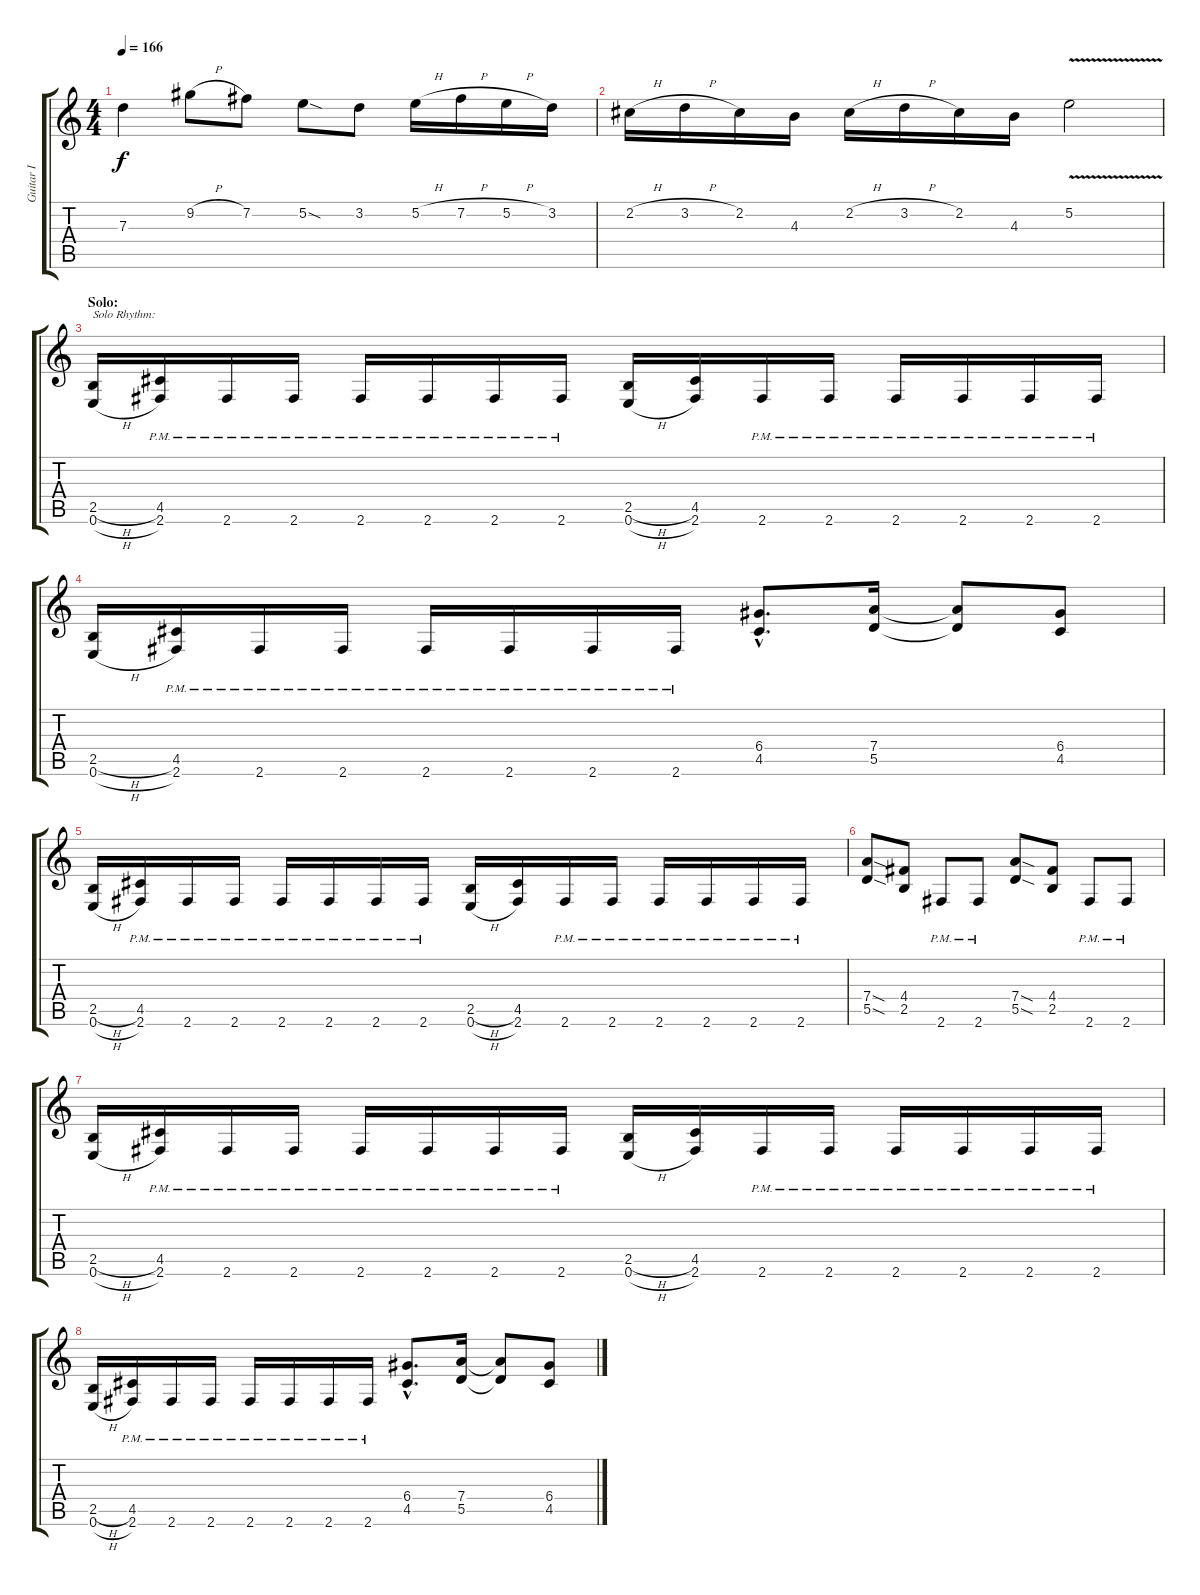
\track ("Guitar I" "Guitar I") {instrument distortionguitar}
\staff {score tabs}
\tuning (E4 B3 G3 D3 A2 E2) {hide}
\ts (4 4)
\tempo 166
\clef g2
\ks c
7.3.4{dy f} 9.2{h}.8 7.2.8 5.2{sod}.8 3.2.8 5.2{h}.16 7.2{h}.16 5.2{h}.16 3.2.16 |
2.2{h}.16 3.2{h}.16 2.2.16 4.3.16 2.2{h}.16 3.2{h}.16 2.2.16 4.3.16 5.2{v}.2 |
\section ("" "Solo:")
(2.5{h} 0.6{h}).16{txt "Solo Rhythm:"} (4.5 2.6{pm}).16 2.6{pm}.16 2.6{pm}.16 2.6{pm}.16 2.6{pm}.16 2.6{pm}.16 2.6{pm}.16 (2.5{h} 0.6{h}).16 (4.5 2.6).16 2.6{pm}.16 2.6{pm}.16 2.6{pm}.16 2.6{pm}.16 2.6{pm}.16 2.6{pm}.16 |
(2.5{h} 0.6{h}).16 (4.5 2.6{pm}).16 2.6{pm}.16 2.6{pm}.16 2.6{pm}.16 2.6{pm}.16 2.6{pm}.16 2.6{pm}.16 (6.4{hac} 4.5{hac}).8{d} (7.4 5.5).16 (7.4{t} 5.5{t}).8 (6.4 4.5).8 |
(2.5{h} 0.6{h}).16 (4.5 2.6{pm}).16 2.6{pm}.16 2.6{pm}.16 2.6{pm}.16 2.6{pm}.16 2.6{pm}.16 2.6{pm}.16 (2.5{h} 0.6{h}).16 (4.5 2.6).16 2.6{pm}.16 2.6{pm}.16 2.6{pm}.16 2.6{pm}.16 2.6{pm}.16 2.6{pm}.16 |
(7.4{sod} 5.5{sod}).8 (4.4 2.5).8 2.6{pm}.8 2.6{pm}.8 (7.4{sod} 5.5{sod}).8 (4.4 2.5).8 2.6{pm}.8 2.6{pm}.8 |
(2.5{h} 0.6{h}).16 (4.5 2.6{pm}).16 2.6{pm}.16 2.6{pm}.16 2.6{pm}.16 2.6{pm}.16 2.6{pm}.16 2.6{pm}.16 (2.5{h} 0.6{h}).16 (4.5 2.6).16 2.6{pm}.16 2.6{pm}.16 2.6{pm}.16 2.6{pm}.16 2.6{pm}.16 2.6{pm}.16 |
(2.5{h} 0.6{h}).16 (4.5 2.6{pm}).16 2.6{pm}.16 2.6{pm}.16 2.6{pm}.16 2.6{pm}.16 2.6{pm}.16 2.6{pm}.16 (6.4{hac} 4.5{hac}).8{d} (7.4 5.5).16 (7.4{t} 5.5{t}).8 (6.4 4.5).8
